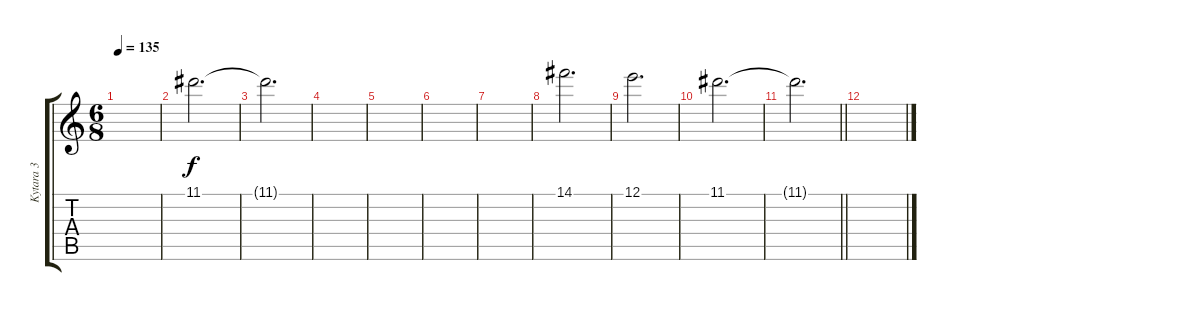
\track ("Kytara 3" "Kytara 3") {instrument electricguitarjazz}
\staff {score tabs}
\tuning (E4 B3 G3 D3 A2 E2) {hide}
\ts (6 8)
\tempo 135
\clef g2
\ks c
|
11.1.2{d} |
11.1{t}.2{d} |
|
|
|
|
14.1.2{d} |
12.1.2{d} |
11.1.2{d} |
\barLineRight lightlight
11.1{t}.2{d} |
\section ("" "")
